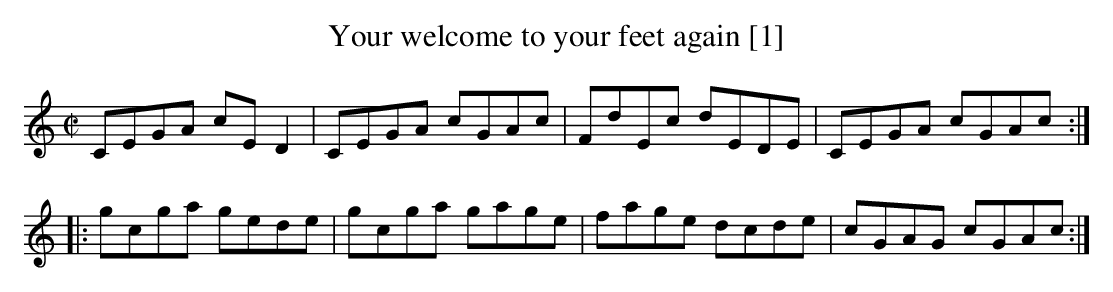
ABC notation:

X:1
T:Your welcome to your feet again [1]
M:C|
L:1/8
K:C
CEGA cED2|CEGA cGAc|FdEc dEDE|CEGA cGAc:|
|:gcga gede|gcga gage|fage dcde|cGAG cGAc:|]
